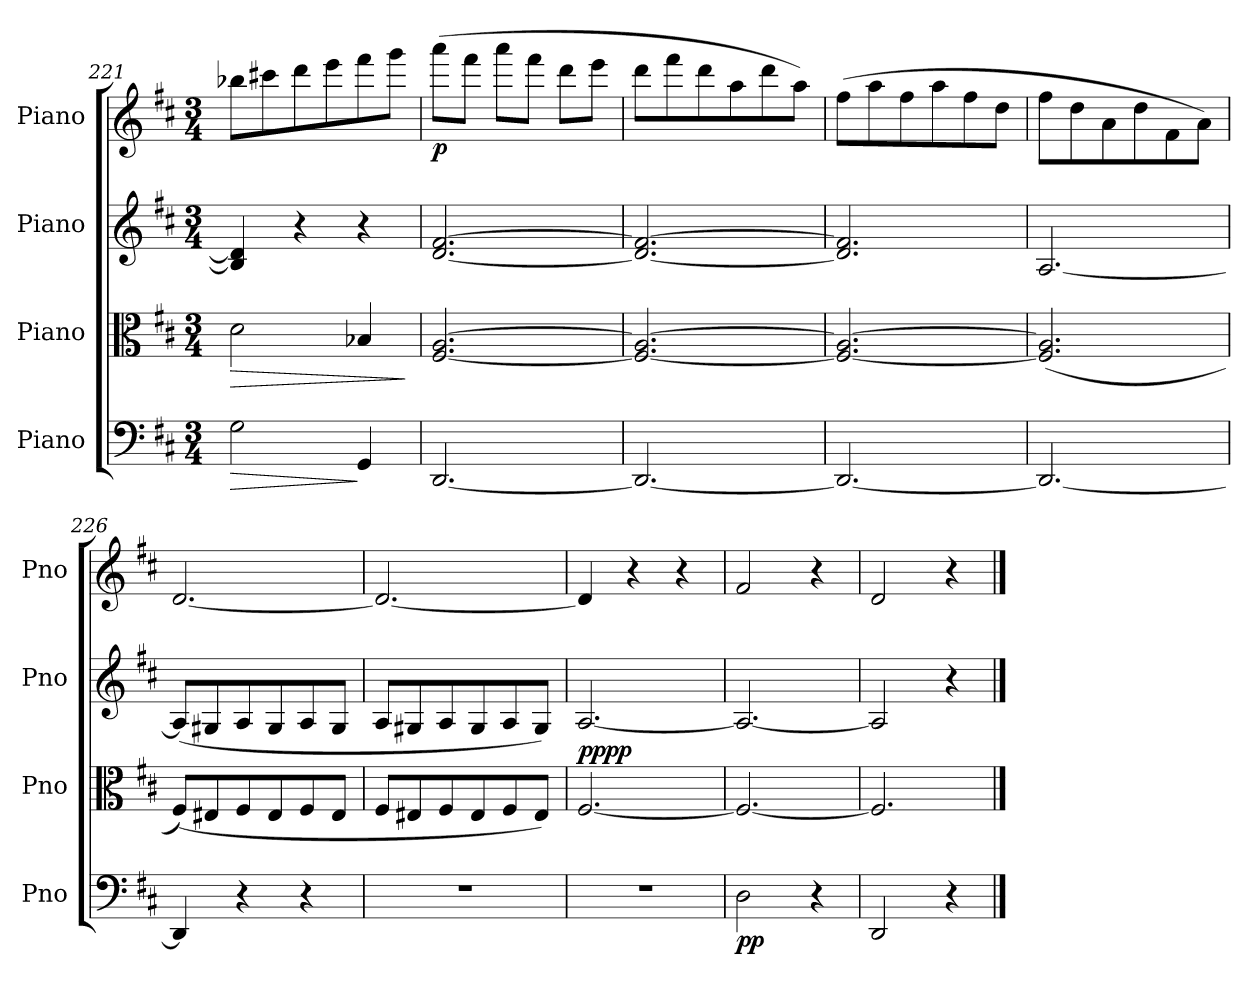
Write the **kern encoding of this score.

**kern	**dynam	**kern	**dynam	**kern	**kern	**dynam
*part4	*part4	*part3	*part3	*part2	*part1	*part1
*staff4	*staff4	*staff3	*staff3	*staff2	*staff1	*staff1
*I"Piano	*	*I"Piano	*	*I"Piano	*I"Piano	*
*I'Pno	*	*I'Pno	*	*I'Pno	*I'Pno	*
*clefF4	*	*clefC3	*	*clefG2	*clefG2	*
*k[f#c#]	*	*k[f#c#]	*	*k[f#c#]	*k[f#c#]	*
*M3/4	*	*M3/4	*	*M3/4	*M3/4	*
=221	=221	=221	=221	=221	=221	=221
!	!LO:HP:b	!	!LO:HP:b	!	!	!
2G\	>	2d\	>	4B-/] 4d/]	8bb-X\L	.
.	.	.	.	.	8ccc#X\	.
.	.	.	.	4r	8ddd\	.
.	.	.	.	.	8eee\	.
4GG/	]	4B-X/	.	4r	8fff#\	.
.	.	.	.	.	8ggg\J	.
.	.	.	]	.	.	.
=222	=222	=222	=222	=222	=222	=222
!	!	!	!	!	!	!LO:DY:b
[2.DD/	.	[2.F#/ [2.A/	.	[2.d/ [2.f#/	(8aaa\L	p
.	.	.	.	.	8fff#\J	.
.	.	.	.	.	8aaa\L	.
.	.	.	.	.	8fff#\J	.
.	.	.	.	.	8ddd\L	.
.	.	.	.	.	8eee\J	.
=223	=223	=223	=223	=223	=223	=223
2.DD/_	.	2.F#/_ 2.A/_	.	2.d/_ 2.f#/_	8ddd\L	.
.	.	.	.	.	8fff#\	.
.	.	.	.	.	8ddd\	.
.	.	.	.	.	8aa\	.
.	.	.	.	.	8ddd\	.
.	.	.	.	.	8aa\J)	.
=224	=224	=224	=224	=224	=224	=224
2.DD/_	.	2.F#/_ 2.A/_	.	2.d/] 2.f#/]	(8ff#\L	.
.	.	.	.	.	8aa\	.
.	.	.	.	.	8ff#\	.
.	.	.	.	.	8aa\	.
.	.	.	.	.	8ff#\	.
.	.	.	.	.	8dd\J	.
=225	=225	=225	=225	=225	=225	=225
2.DD/_	.	(2.F#/] 2.A/]	.	[2.A/	8ff#\L	.
.	.	.	.	.	8dd\	.
.	.	.	.	.	8a\	.
.	.	.	.	.	8dd\	.
.	.	.	.	.	8f#\	.
.	.	.	.	.	8a\J)	.
=226	=226	=226	=226	=226	=226	=226
4DD/]	.	(8F#/L)	.	(8A/L]	[2.d/	.
.	.	8E#X/	.	8G#X/	.	.
4r	.	8F#/	.	8A/	.	.
.	.	8E#/	.	8G#/	.	.
4r	.	8F#/	.	8A/	.	.
.	.	8E#/J	.	8G#/J	.	.
!!LO:PB:g=z
=227	=227	=227	=227	=227	=227	=227
2.r	.	8F#/L	.	8A/L	2.d/_	.
.	.	8E#X/	.	8G#X/	.	.
.	.	8F#/	.	8A/	.	.
.	.	8E#/	.	8G#/	.	.
.	.	8F#/	.	8A/	.	.
.	.	8E#/J)	.	8G#/J)	.	.
=228	=228	=228	=228	=228	=228	=228
!	!	!	!LO:DY:a	!	!	!
!	!	!	!LO:DY:n=1:b	!	!	!
2.r	.	[2.F#/	pp pp	[2.A/	4d/]	.
.	.	.	.	.	4r	.
.	.	.	.	.	4r	.
=229	=229	=229	=229	=229	=229	=229
!	!LO:DY:b	!	!	!	!	!
2D\	pp	2.F#/_	.	2.A/_	2f#/	.
4r	.	.	.	.	4r	.
=230	=230	=230	=230	=230	=230	=230
2DD/	.	2.F#/]	.	2A/]	2d/	.
4r	.	.	.	4r	4r	.
==	==	==	==	==	==	==
*-	*-	*-	*-	*-	*-	*-
